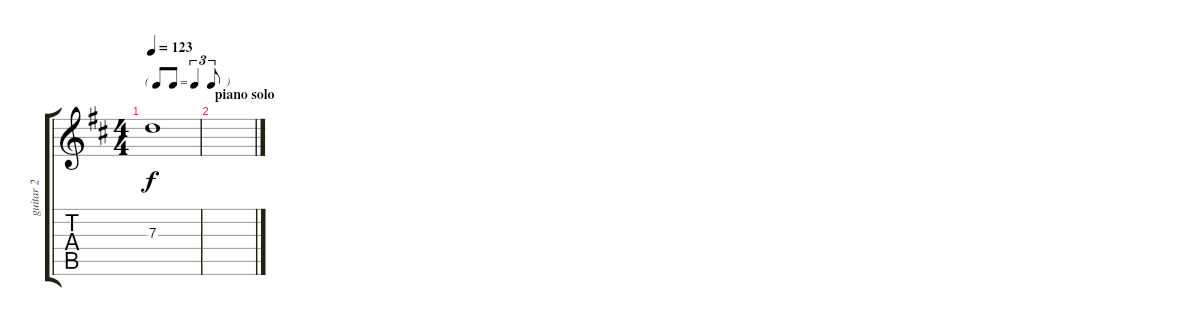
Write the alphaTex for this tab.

\track ("guitar 2" "guitar 2") {instrument overdrivenguitar}
\staff {score tabs}
\tuning (E4 B3 G3 D3 A2 E2) {hide}
\ts (4 4)
\tf triplet8th
\tempo 123
\clef g2
\ks d
7.3{t}.1{dy f} |
\section ("" "piano solo")
